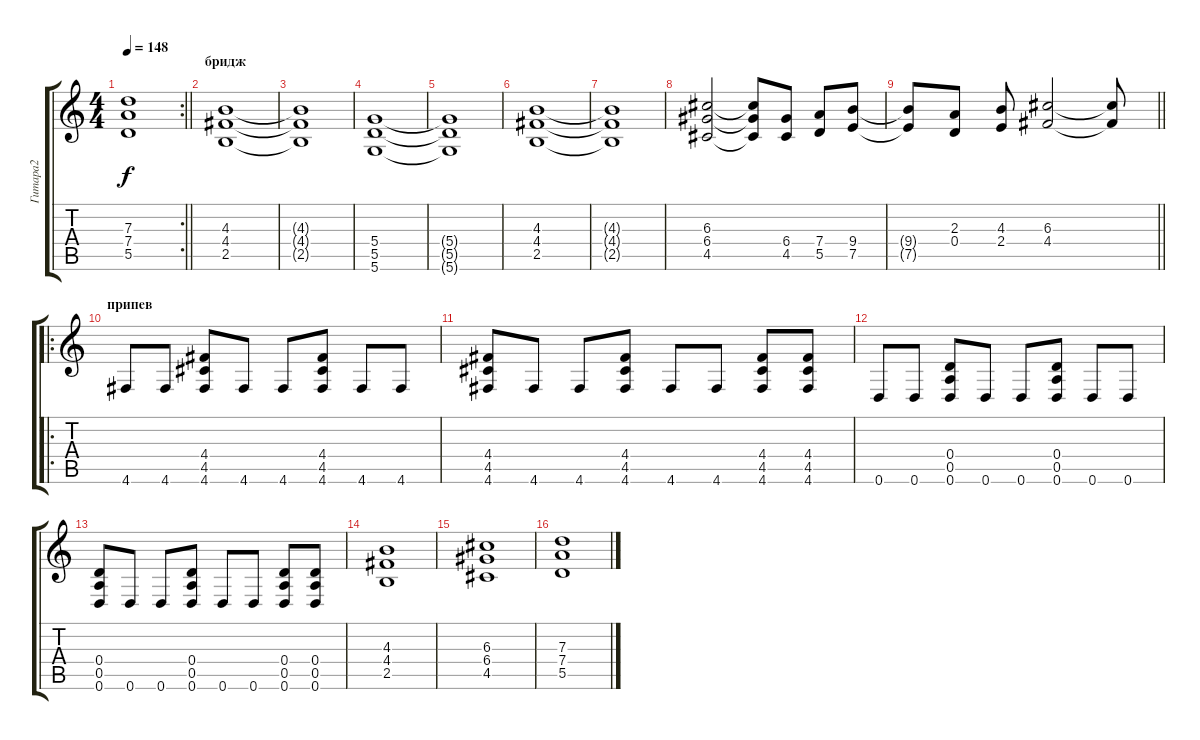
\track ("Гитара2" "Гитара2") {instrument distortionguitar}
\staff {score tabs}
\tuning (E4 B3 G3 D3 A2 D2) {hide}
\rc 2
\ts (4 4)
\tempo 148
\clef g2
\barLineRight lightlight
\ks c
(7.3{t} 7.4{t} 5.5{t}).1{dy f} |
\section ("" "бридж")
(4.3 4.4 2.5).1 |
(4.3{t} 4.4{t} 2.5{t}).1 |
(5.4 5.5 5.6).1 |
(5.4{t} 5.5{t} 5.6{t}).1 |
(4.3 4.4 2.5).1 |
(4.3{t} 4.4{t} 2.5{t}).1 |
(6.3 6.4 4.5).2 (6.3{t} 6.4{t} 4.5{t}).8 (6.4 4.5).8 (7.4 5.5).8 (9.4 7.5).8 |
\barLineRight lightlight
(9.4{t} 7.5{t}).8 (2.3 0.4).8 (4.3 2.4).8 (6.3 4.4).2 (6.3{t} 4.4{t}).8 |
\ro
\section ("" "припев")
4.6.8{balance 8} 4.6.8 (4.4 4.5 4.6).8 4.6.8 4.6.8 (4.4 4.5 4.6).8 4.6.8 4.6.8 |
(4.4 4.5 4.6).8 4.6.8 4.6.8 (4.4 4.5 4.6).8 4.6.8 4.6.8 (4.4 4.5 4.6).8 (4.4 4.5 4.6).8 |
0.6.8 0.6.8 (0.4 0.5 0.6).8 0.6.8 0.6.8 (0.4 0.5 0.6).8 0.6.8 0.6.8 |
(0.4 0.5 0.6).8 0.6.8 0.6.8 (0.4 0.5 0.6).8 0.6.8 0.6.8 (0.4 0.5 0.6).8 (0.4 0.5 0.6).8 |
(4.3 4.4 2.5).1 |
(6.3 6.4 4.5).1 |
(7.3 7.4 5.5).1
